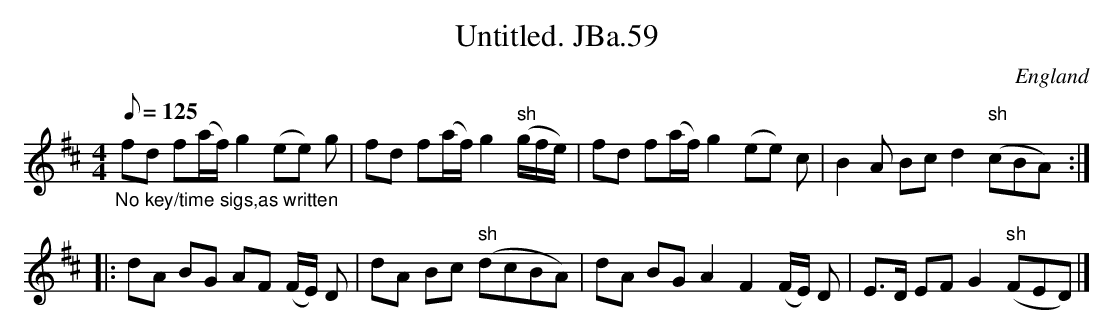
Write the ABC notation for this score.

X:1
T:Untitled. JBa.59
L:1/8
M:4/4
O:England
Q:125
K:D major
"_No key/time sigs,as written"
fd f(a/f/) g2 (ee) g | fd f(a/f/) g2 ("sh"g/f/e/) |\
fd f(a/f/) g2 (ee) c | B2 A Bc d2 ("sh"cBA) :|!
|:dA BG AF (F/E/) D | dA Bc ("sh"dcBA) |\
dA BG A2F2 (F/E/) D | E>D EF G2 ("sh"FED) |]
